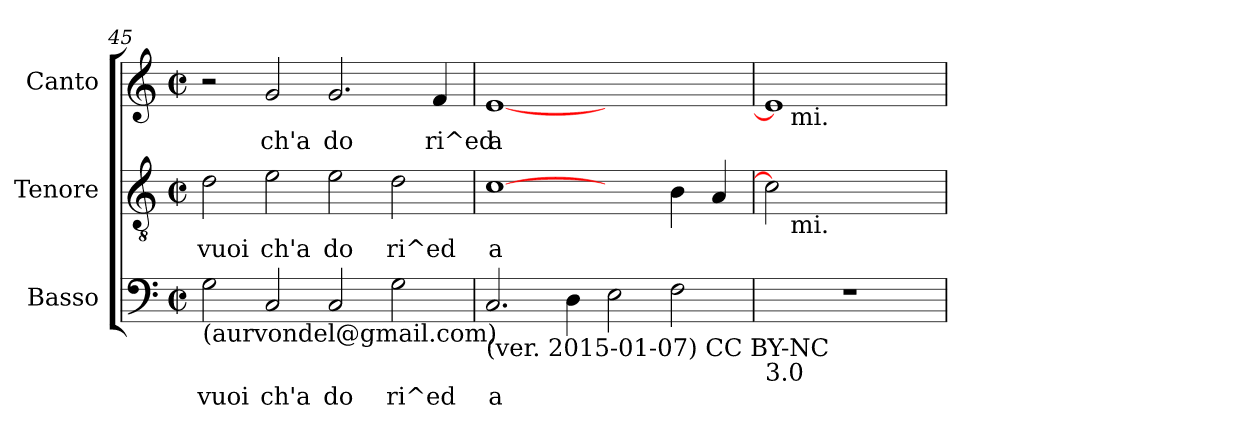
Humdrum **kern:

**kern	**text	**kern	**text	**kern	**text
*part3	*part3	*part2	*part2	*part1	*part1
*staff3	*staff3	*staff2	*staff2	*staff1	*staff1
*I"Basso	*	*I"Tenore	*	*I"Canto	*
*clefF4	*	*clefGv2	*	*clefG2	*
*k[]	*	*k[]	*	*k[]	*
*C:	*	*C:	*	*C:	*
*M2/2	*	*M2/2	*	*M2/2	*
*met(c|)	*	*met(c|)	*	*met(c|)	*
=45	=45	=45	=45	=45	=45
!LO:TX:b:t=(aurvondel@gmail.com)	!	!	!	!	!
!	!LO:LY:b:cj	!	!LO:LY:b:cj	!	!
2G\	vuoi	2d\	vuoi	2r	.
!	!LO:LY:b:cj	!	!LO:LY:b:cj	!	!LO:LY:b:cj
2C/	ch'a	2e\	ch'a	2g/	ch'a
!	!LO:LY:b:cj	!	!LO:LY:b:cj	!	!LO:LY:b:cj
2C/	do	2e\	do	2.g/	do
!	!LO:LY:b:cj	!	!LO:LY:b:cj	!	!
2G\	ri^ed	2d\	ri^ed	.	.
!	!	!	!	!	!LO:LY:b:cj
.	.	.	.	4f/	ri^ed
=46	=46	=46	=46	=46	=46
!LO:TX:b:t=(ver. 2015-01-07) CC BY-NC	!	!	!	!	!
!	!LO:LY:b:cj	!	!LO:LY:b:cj	!	!LO:LY:b:cj
2.C/	a	[1c	a	[1e	a
!	!LO:LY:b:cj	!	!	!	!
4D\	.	.	.	.	.
!	!LO:LY:b:cj	!	!	!	!
2E\	.	2ryy	.	1ryy	.
!	!LO:LY:b:cj	!	!LO:LY:b:cj	!	!
2F\	.	4B\	.	.	.
!	!	!	!LO:LY:b:cj	!	!
.	.	4A/	.	.	.
=47	=47	=47	=47	=47	=47
!LO:TX:b:t=3.0	!	!	!	!	!
*	*	*^	*	*^	*
1r	.	2c]	16..ryy	.	1e]	16..ryy	.
!	!	!	!	!	!	!LO:TX:b:t=mi.	!
!	!	!	!LO:TX:b:t=mi.	!	!	!	!
.	.	.	2ryy	.	.	2ryy	.
.	.	2ryy	.	.	.	.	.
.	.	.	4ryy	.	.	4ryy	.
.	.	.	8ryy	.	.	8ryy	.
.	.	.	64ryy	.	.	64ryy	.
*	*	*v	*v	*	*	*	*
*	*	*	*	*v	*v	*
=	=	=	=	=	=
*-	*-	*-	*-	*-	*-
